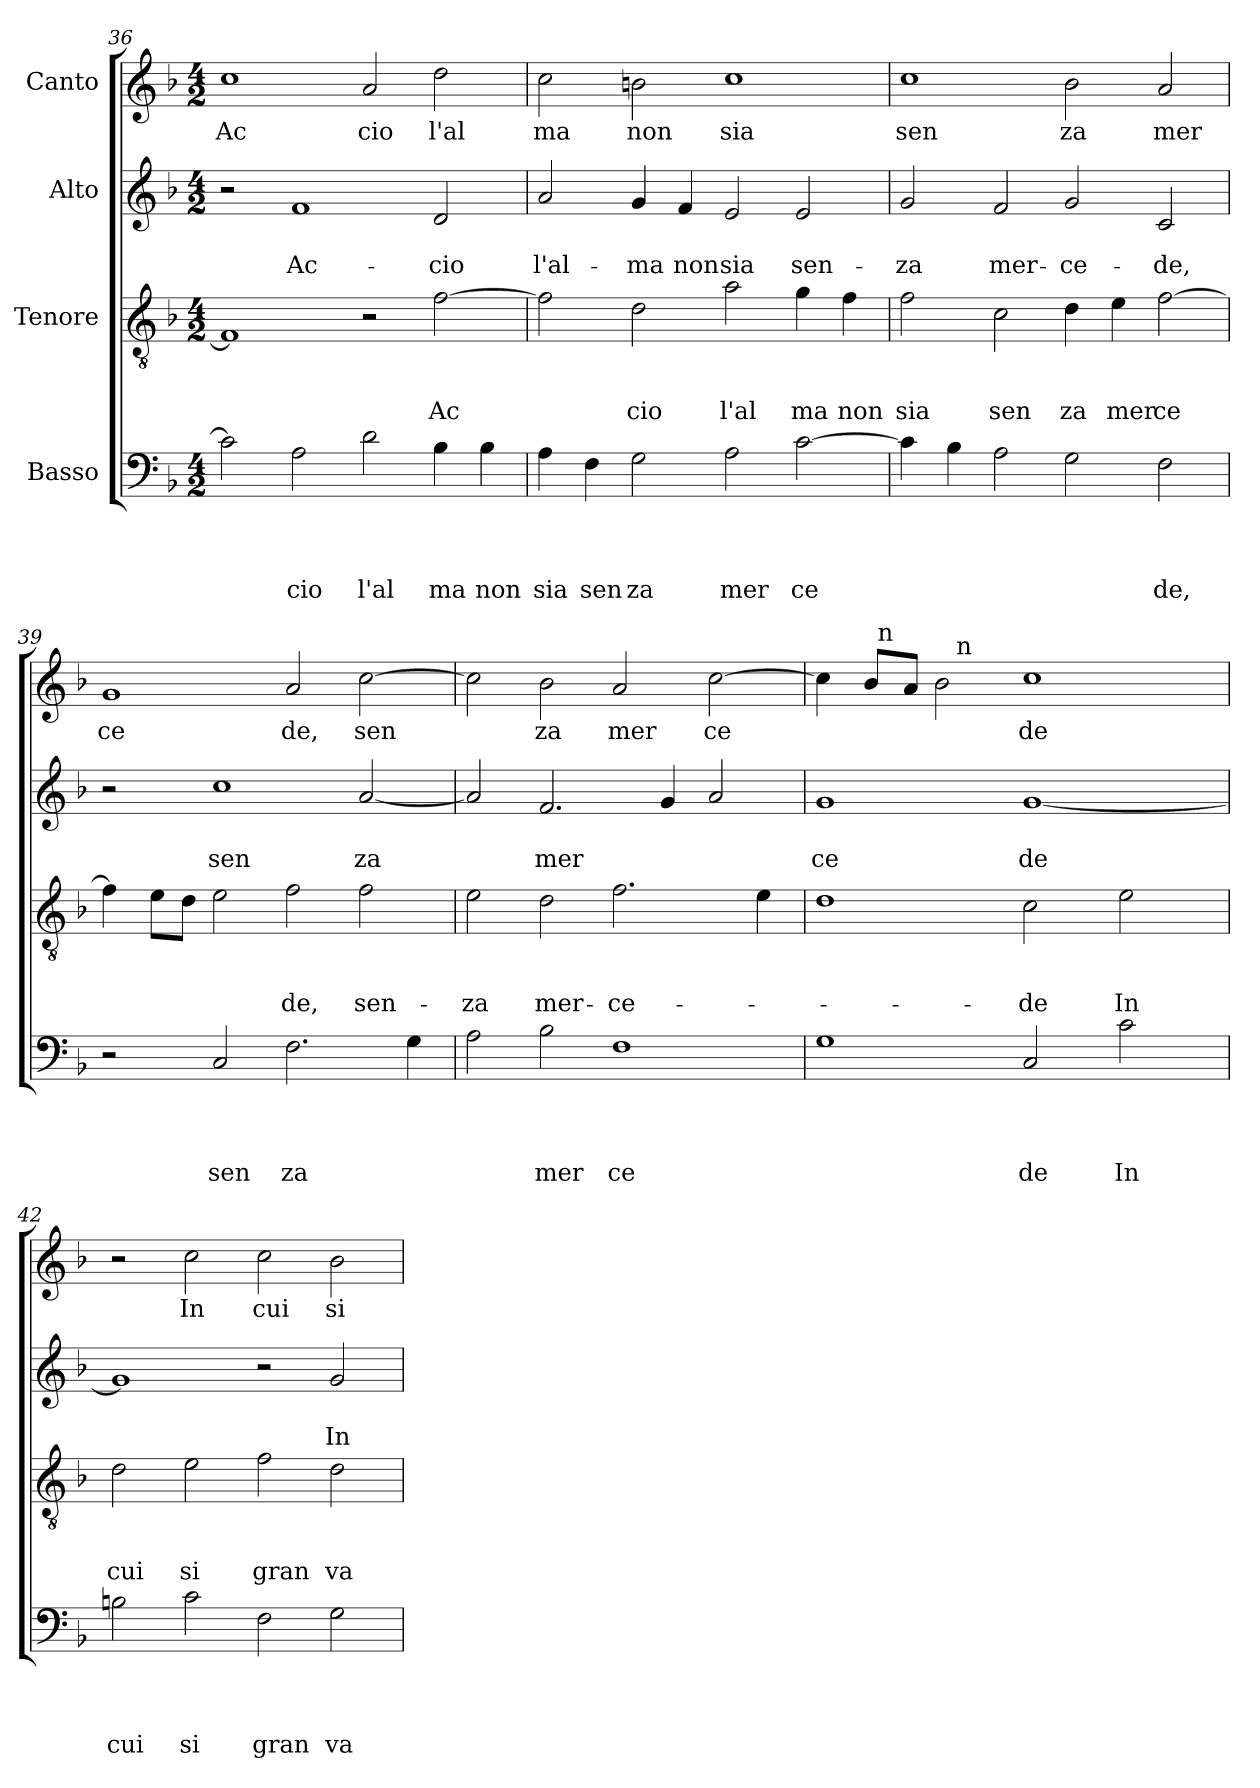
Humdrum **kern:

**kern	**text	**text	**text	**text	**kern	**text	**text	**text	**kern	**text	**text	**kern	**text
*part4	*part4	*part4	*part4	*part4	*part3	*part3	*part3	*part3	*part2	*part2	*part2	*part1	*part1
*staff4	*staff4	*staff4	*staff4	*staff4	*staff3	*staff3	*staff3	*staff3	*staff2	*staff2	*staff2	*staff1	*staff1
*I"Basso	*	*	*	*	*I"Tenore	*	*	*	*I"Alto	*	*	*I"Canto	*
*clefF4	*	*	*	*	*clefGv2	*	*	*	*clefG2	*	*	*clefG2	*
*k[b-]	*	*	*	*	*k[b-]	*	*	*	*k[b-]	*	*	*k[b-]	*
*F:	*	*	*	*	*F:	*	*	*	*F:	*	*	*F:	*
*M4/2	*	*	*	*	*M4/2	*	*	*	*M4/2	*	*	*M4/2	*
=36	=36	=36	=36	=36	=36	=36	=36	=36	=36	=36	=36	=36	=36
!	!	!	!	!	!	!	!	!	!	!	!	!	!LO:LY:b
2c\]	.	.	.	.	1F]	.	.	.	2r	.	.	1cc	Ac
!	!	!	!	!LO:LY:b	!	!	!	!	!	!	!LO:LY:b	!	!
2A\	.	.	.	cio	.	.	.	.	1f	.	Ac-	.	.
!	!	!	!	!LO:LY:b	!	!	!	!	!	!	!	!	!LO:LY:b
2d\	.	.	.	l'al	2r	.	.	.	.	.	.	2a/	cio
!	!	!	!	!LO:LY:b	!	!	!	!LO:LY:b	!	!	!LO:LY:b	!	!LO:LY:b
4B-\	.	.	.	ma	[>2f\	.	.	Ac	2d/	.	-cio	2dd\	l'al
!	!	!	!	!LO:LY:b	!	!	!	!	!	!	!	!	!
4B-\	.	.	.	non	.	.	.	.	.	.	.	.	.
=37	=37	=37	=37	=37	=37	=37	=37	=37	=37	=37	=37	=37	=37
!	!	!	!	!LO:LY:b	!	!	!	!	!	!	!LO:LY:b	!	!LO:LY:b
4A\	.	.	.	sia	2f\]	.	.	.	2a/	.	l'al-	2cc\	ma
!	!	!	!	!LO:LY:b	!	!	!	!	!	!	!	!	!
4F\	.	.	.	sen	.	.	.	.	.	.	.	.	.
!	!	!	!	!LO:LY:b	!	!	!	!LO:LY:b	!	!	!LO:LY:b	!	!LO:LY:b
2G\	.	.	.	za	2d\	.	.	cio	4g/	.	-ma	2bn\	non
!	!	!	!	!	!	!	!	!	!	!	!LO:LY:b	!	!
.	.	.	.	.	.	.	.	.	4f/	.	non	.	.
!	!	!	!	!LO:LY:b	!	!	!	!LO:LY:b	!	!	!LO:LY:b	!	!LO:LY:b
2A\	.	.	.	mer	2a\	.	.	l'al	2e/	.	sia	1cc	sia
!	!	!	!	!LO:LY:b	!	!	!	!LO:LY:b	!	!	!LO:LY:b	!	!
[>2c\	.	.	.	ce	4g\	.	.	ma	2e/	.	sen-	.	.
!	!	!	!	!	!	!	!	!LO:LY:b	!	!	!	!	!
.	.	.	.	.	4f\	.	.	non	.	.	.	.	.
=38	=38	=38	=38	=38	=38	=38	=38	=38	=38	=38	=38	=38	=38
!	!	!	!	!	!	!	!	!LO:LY:b	!	!	!LO:LY:b	!	!LO:LY:b
4c\]	.	.	.	.	2f\	.	.	sia	2g/	.	-za	1cc	sen
4B-\	.	.	.	.	.	.	.	.	.	.	.	.	.
!	!	!	!	!	!	!	!	!LO:LY:b	!	!	!LO:LY:b	!	!
2A\	.	.	.	.	2c\	.	.	sen	2f/	.	mer-	.	.
!	!	!	!	!	!	!	!	!LO:LY:b	!	!	!LO:LY:b	!	!LO:LY:b
2G\	.	.	.	.	4d\	.	.	za	2g/	.	-ce-	2b-\	za
!	!	!	!	!	!	!	!	!LO:LY:b	!	!	!	!	!
.	.	.	.	.	4e\	.	.	mer	.	.	.	.	.
!	!	!	!	!LO:LY:b	!	!	!	!LO:LY:b	!	!	!LO:LY:b	!	!LO:LY:b
2F\	.	.	.	de,	[<2f\	.	.	ce	2c/	.	-de,	2a/	mer
!!LO:PB:g=z
=39	=39	=39	=39	=39	=39	=39	=39	=39	=39	=39	=39	=39	=39
!	!	!	!	!	!	!	!	!	!	!	!	!	!LO:LY:b
2r	.	.	.	.	4f\]	.	.	.	2r	.	.	1g	ce
.	.	.	.	.	8e\L	.	.	.	.	.	.	.	.
.	.	.	.	.	8d\J	.	.	.	.	.	.	.	.
!	!	!	!	!LO:LY:b	!	!	!	!	!	!	!LO:LY:b	!	!
2C/	.	.	.	sen	2e\	.	.	.	1cc	.	sen	.	.
!	!	!	!	!LO:LY:b	!	!	!	!LO:LY:b	!	!	!	!	!LO:LY:b
2.F\	.	.	.	za	2f\	.	.	de,	.	.	.	2a/	de,
!	!	!	!	!	!	!	!	!LO:LY:b	!	!	!LO:LY:b	!	!LO:LY:b
.	.	.	.	.	2f\	.	.	sen-	[<2a/	.	za	[>2cc\	sen
4G\	.	.	.	.	.	.	.	.	.	.	.	.	.
=40	=40	=40	=40	=40	=40	=40	=40	=40	=40	=40	=40	=40	=40
!	!	!	!	!	!	!	!	!LO:LY:b	!	!	!	!	!
2A\	.	.	.	.	2e\	.	.	-za	2a/]	.	.	2cc\]	.
!	!	!	!	!LO:LY:b	!	!	!	!LO:LY:b	!	!	!LO:LY:b	!	!LO:LY:b
2B-\	.	.	.	mer	2d\	.	.	mer-	2.f/	.	mer	2b-\	za
!	!	!	!	!LO:LY:b	!	!	!	!LO:LY:b	!	!	!	!	!LO:LY:b
1F	.	.	.	ce	2.f\	.	.	-ce-	.	.	.	2a/	mer
.	.	.	.	.	.	.	.	.	4g/	.	.	.	.
!	!	!	!	!	!	!	!	!	!	!	!	!	!LO:LY:b
.	.	.	.	.	.	.	.	.	2a/	.	.	[>2cc\	ce
.	.	.	.	.	4e\	.	.	.	.	.	.	.	.
=41	=41	=41	=41	=41	=41	=41	=41	=41	=41	=41	=41	=41	=41
!	!	!	!	!	!	!	!	!	!	!	!LO:LY:b	!	!
*	*	*	*	*	*	*	*	*	*	*	*	*^	*
*	*	*	*	*	*	*	*	*	*	*	*	*	*^	*
1G	.	.	.	.	1d	.	.	.	1g	.	ce	4cc\]	4ryy	2ryy	.
.	.	.	.	.	.	.	.	.	.	.	.	8b-/L	32ryy	.	.
!	!	!	!	!	!	!	!	!	!	!	!	!	!LO:TX:a:t=n	!	!
.	.	.	.	.	.	.	.	.	.	.	.	.	1ryy	.	.
.	.	.	.	.	.	.	.	.	.	.	.	8a/J	.	.	.
.	.	.	.	.	.	.	.	.	.	.	.	2b-\	.	16ryy	.
!	!	!	!	!	!	!	!	!	!	!	!	!	!	!LO:TX:a:t=n	!
.	.	.	.	.	.	.	.	.	.	.	.	.	.	1ryy	.
!	!	!	!	!LO:LY:b	!	!	!	!LO:LY:b	!	!	!LO:LY:b	!	!	!	!LO:LY:b
2C/	.	.	.	de	2c\	.	.	-de	[<1g	.	de	1cc	.	.	de
.	.	.	.	.	.	.	.	.	.	.	.	.	2ryy	.	.
!	!	!	!	!LO:LY:b	!	!	!	!LO:LY:b	!	!	!	!	!	!	!
2c\	.	.	.	In	2e\	.	.	In	.	.	.	.	.	.	.
.	.	.	.	.	.	.	.	.	.	.	.	.	.	4..ryy	.
.	.	.	.	.	.	.	.	.	.	.	.	.	8..ryy	.	.
=42	=42	=42	=42	=42	=42	=42	=42	=42	=42	=42	=42	=42	=42	=42	=42
!	!	!	!	!LO:LY:b	!	!	!	!LO:LY:b	!	!	!	!	!	!	!
*	*	*	*	*	*	*	*	*	*	*	*	*v	*v	*v	*
2Bn\	.	.	.	cui	2d\	.	.	cui	1g]	.	.	2r	.
!	!	!	!	!LO:LY:b	!	!	!	!LO:LY:b	!	!	!	!	!LO:LY:b
2c\	.	.	.	si	2e\	.	.	si	.	.	.	2cc\	In
!	!	!	!	!LO:LY:b	!	!	!	!LO:LY:b	!	!	!	!	!LO:LY:b
2F\	.	.	.	gran	2f\	.	.	gran	2r	.	.	2cc\	cui
!	!	!	!	!LO:LY:b	!	!	!	!LO:LY:b	!	!	!LO:LY:b	!	!LO:LY:b
2G\	.	.	.	va	2d\	.	.	va-	2g/	.	In	2b-\	si
=	=	=	=	=	=	=	=	=	=	=	=	=	=
*-	*-	*-	*-	*-	*-	*-	*-	*-	*-	*-	*-	*-	*-
